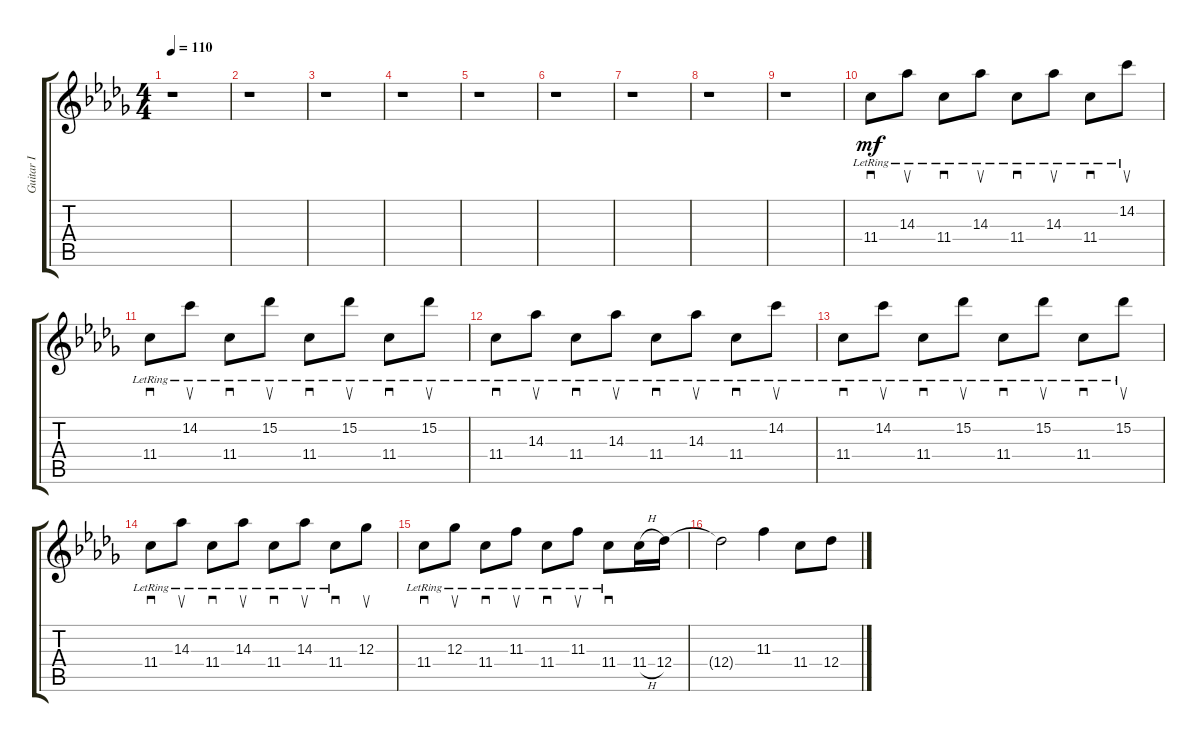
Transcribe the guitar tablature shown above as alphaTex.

\track ("Guitar Ⅰ" "Guitar Ⅰ") {instrument electricguitarjazz}
\staff {score tabs}
\tuning (Eb4 Bb3 Gb3 Db3 Ab2 Eb2) {hide}
\ts (4 4)
\tempo 110
\clef g2
\ks db
r.1{dy mf} |
\section ("" "")
r.1 |
r.1 |
r.1 |
r.1 |
r.1 |
r.1 |
r.1 |
r.1 |
\section ("" "")
11.4{lr}.8{sd} 14.3{lr}.8{su} 11.4{lr}.8{sd} 14.3{lr}.8{su} 11.4{lr}.8{sd} 14.3{lr}.8{su} 11.4{lr}.8{sd} 14.2{lr}.8{su} |
11.4{lr}.8{sd} 14.2{lr}.8{su} 11.4{lr}.8{sd} 15.2{lr}.8{su} 11.4{lr}.8{sd} 15.2{lr}.8{su} 11.4{lr}.8{sd} 15.2{lr}.8{su} |
11.4{lr}.8{sd} 14.3{lr}.8{su} 11.4{lr}.8{sd} 14.3{lr}.8{su} 11.4{lr}.8{sd} 14.3{lr}.8{su} 11.4{lr}.8{sd} 14.2{lr}.8{su} |
11.4{lr}.8{sd} 14.2{lr}.8{su} 11.4{lr}.8{sd} 15.2{lr}.8{su} 11.4{lr}.8{sd} 15.2{lr}.8{su} 11.4{lr}.8{sd} 15.2{lr}.8{su} |
11.4{lr}.8{sd} 14.3{lr}.8{su} 11.4{lr}.8{sd} 14.3{lr}.8{su} 11.4{lr}.8{sd} 14.3{lr}.8{su} 11.4{lr}.8{sd} 12.3.8{su} |
11.4{lr}.8{sd} 12.3{lr}.8{su} 11.4{lr}.8{sd} 11.3{lr}.8{su} 11.4{lr}.8{sd} 11.3{lr}.8{su} 11.4{lr}.8{sd} 11.4{h}.16 12.4.16 |
12.4{t}.2 11.3.4 11.4.8 12.4.8
